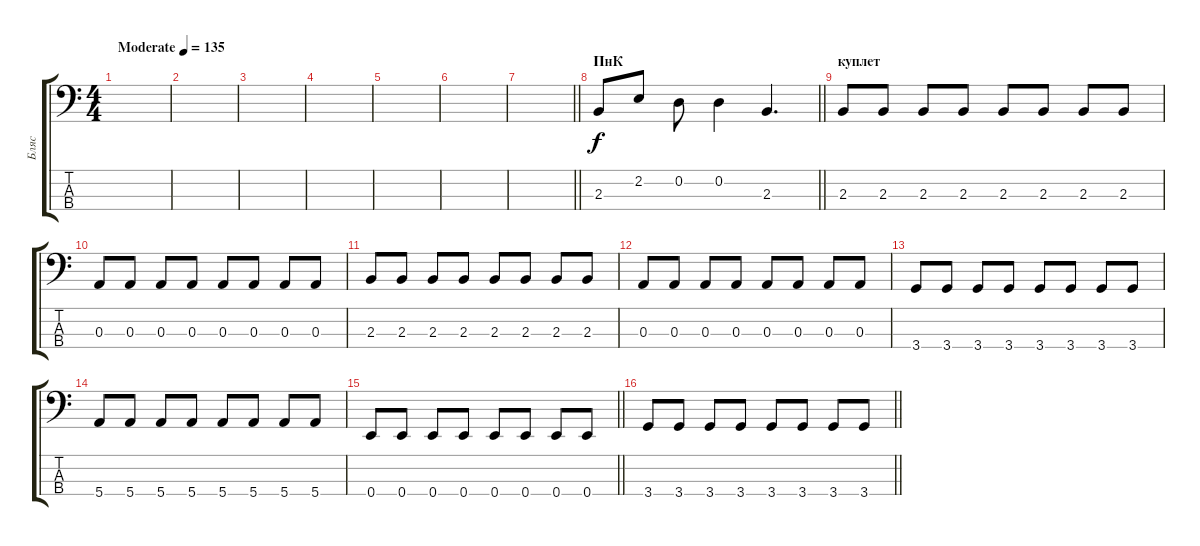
\track ("Бляс" "Бляс") {instrument electricbassfinger}
\staff {score tabs}
\tuning (G2 D2 A1 E1) {hide}
\ts (4 4)
\tempo (135 "Moderate")
\clef f4
\ks c
|
|
|
|
|
|
\barLineRight lightlight
|
\section ("" "ПнК")
\barLineRight lightlight
2.3.8 2.2.8 0.2.8 0.2.4 2.3.4{d} |
\section ("" "куплет")
2.3.8 2.3.8 2.3.8 2.3.8 2.3.8 2.3.8 2.3.8 2.3.8 |
0.3.8 0.3.8 0.3.8 0.3.8 0.3.8 0.3.8 0.3.8 0.3.8 |
2.3.8 2.3.8 2.3.8 2.3.8 2.3.8 2.3.8 2.3.8 2.3.8 |
0.3.8 0.3.8 0.3.8 0.3.8 0.3.8 0.3.8 0.3.8 0.3.8 |
3.4.8 3.4.8 3.4.8 3.4.8 3.4.8 3.4.8 3.4.8 3.4.8 |
5.4.8 5.4.8 5.4.8 5.4.8 5.4.8 5.4.8 5.4.8 5.4.8 |
\barLineRight lightlight
0.4.8 0.4.8 0.4.8 0.4.8 0.4.8 0.4.8 0.4.8 0.4.8 |
\barLineRight lightlight
3.4.8 3.4.8 3.4.8 3.4.8 3.4.8 3.4.8 3.4.8 3.4.8
